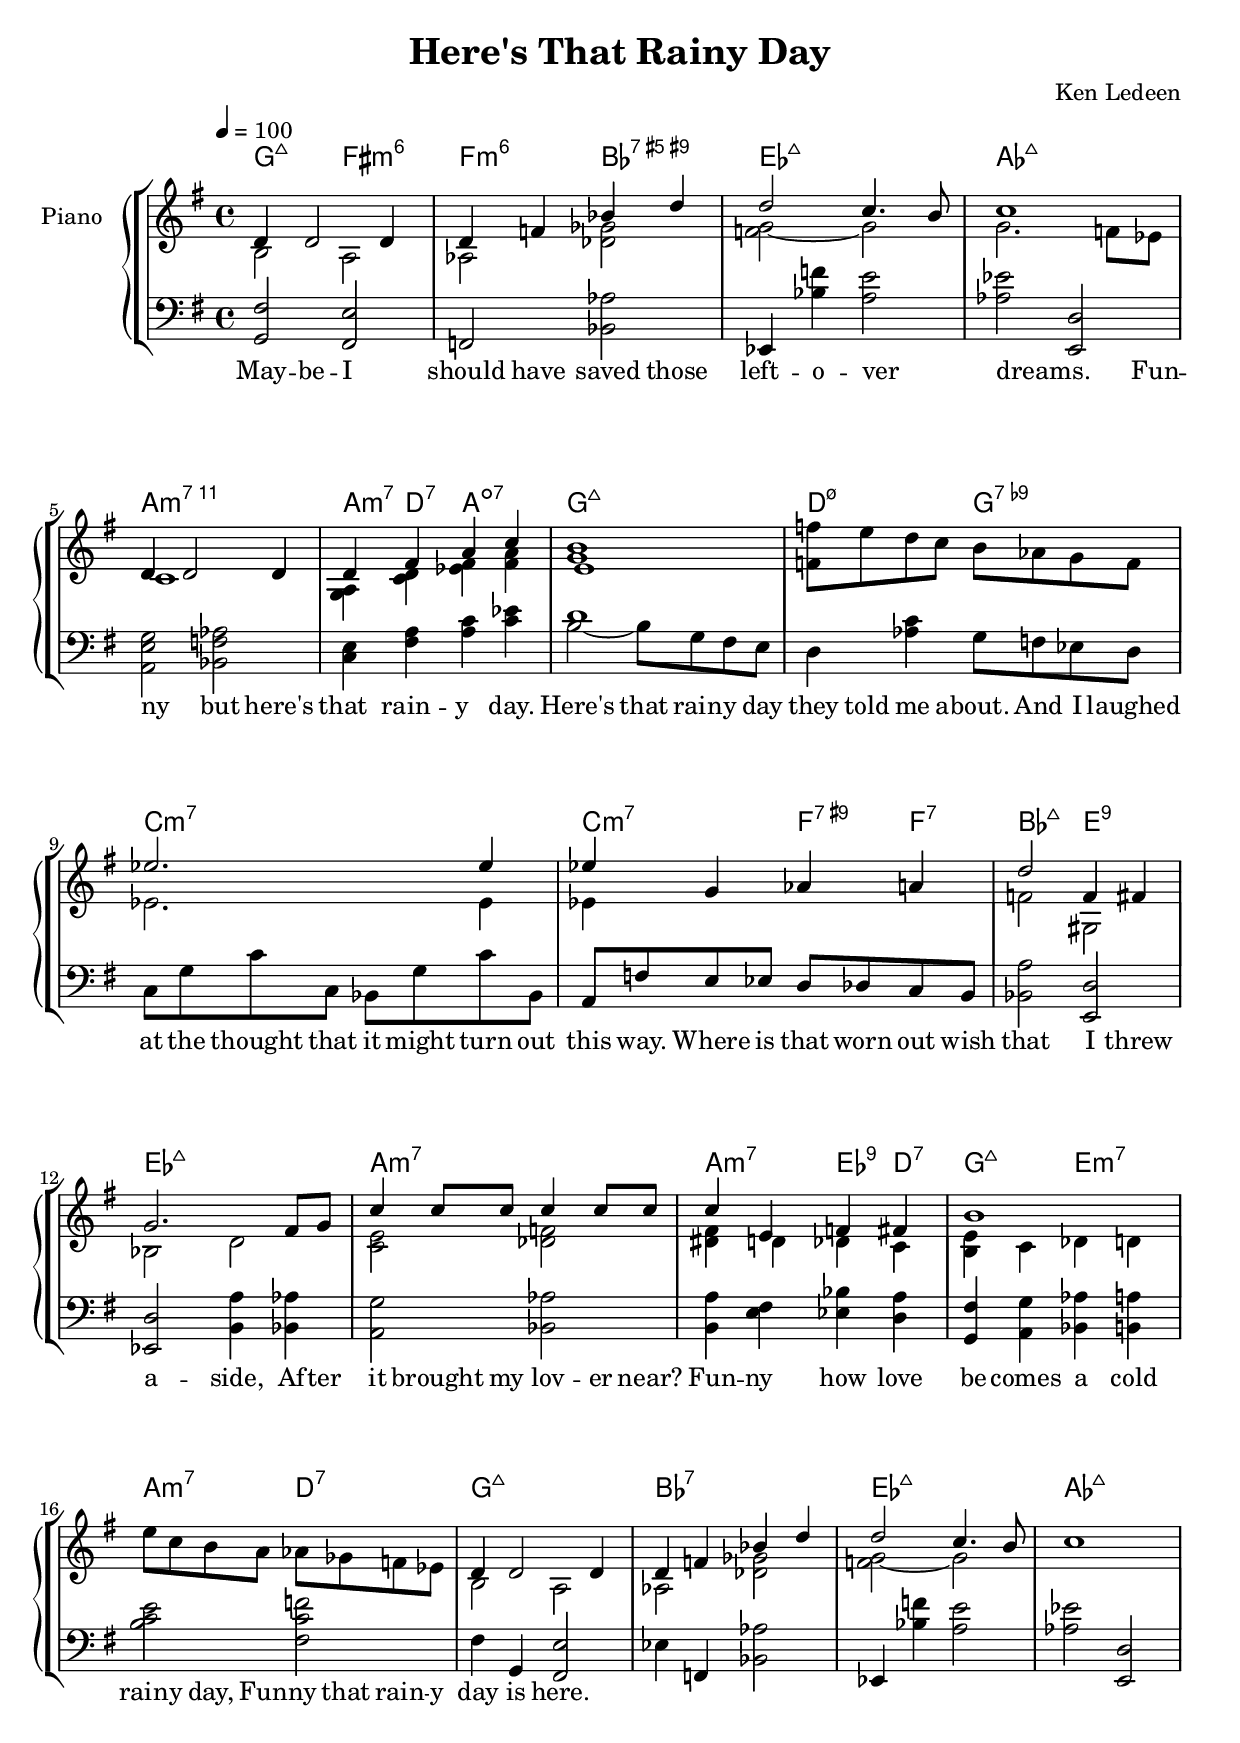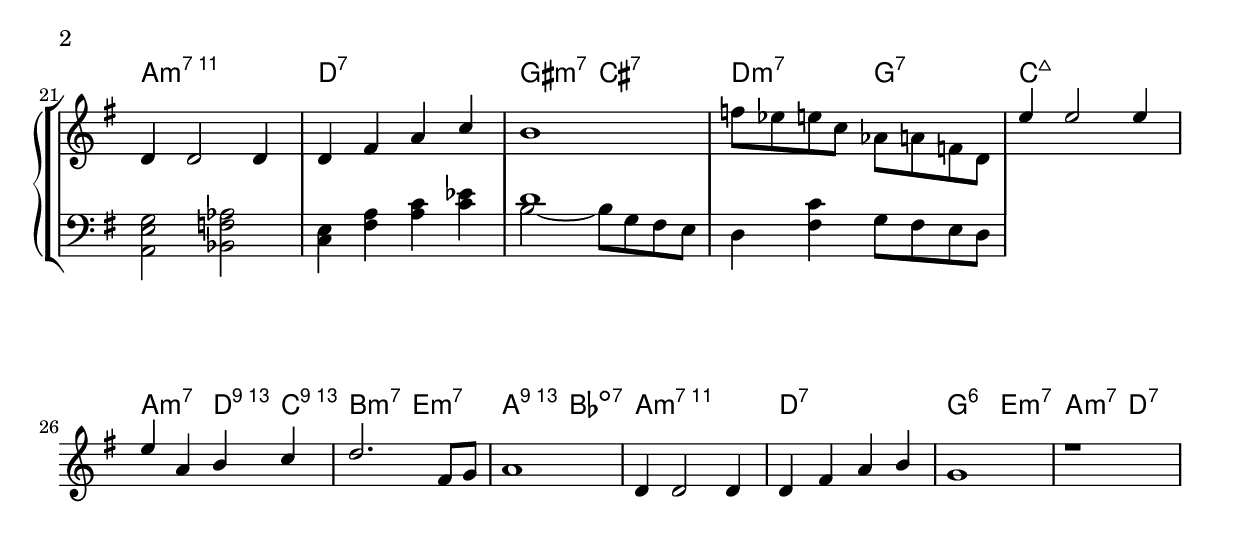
\version "2.18.2"
% 

\header
{ title = "Here's That Rainy Day" 
   arranger = "Ken Ledeen"	
}
heresLyrics = \lyricmode  {
                 May -- be  -- I _ should have saved those left  --  o  --  ver _ dreams. _ _ 
                 Fun -- ny _ but here's that rain -- y day.
                 Here's that rain -- y day they told me a -- bout.
                 And I laughed at the thought that it might turn out this way.
                 
                 Where is that worn out wish that I threw a -- side,
                 Af -- ter it brought my lov -- er near?
                 Fun -- ny how love be -- comes a cold rain -- y day,
                 
                 Fun -- ny that rain -- y day is here.
}

mdecks = \chordmode {
     g1:maj7 f2:min7 bes:7 es1:maj7
     as2:maj7 e:7.9- a:min7 e:7.9- a:min7 as:7
     g1:maj7 d2:min7.5- des:7
     c1:min7 c2:min7 f:7 bes:maj7 d:dim7
     es:maj7 e:7.9-
     a1:min7 aes:7 
     g1:maj7 a2:min7 as:7
      
}
baseChords = \chordmode {
      g2:maj7 fis:min6 f:m6 bes:7.5+.9+ 
              es1:maj7 aes:maj7
              a:min7.11 
              a4:min7 d:7 a2:dim7
              g1:maj7 d2:min7.5- g:7.9-
              c1:min7 c2:min7 f4:9+ f:7 bes2:maj7 e:9 ees1:maj7
              a:min7 a2:min7 es4:9 d:7 g2:maj7 e:min7 a:min7 d:7

              g1:maj7 bes:7 ees:maj7 aes:maj7
              a:min7.11 d:7 gis2:min7 cis:7 d2:min7 g:7
              c1:maj7 a2:min7 d4:13 c:13  b2:min7 e:min7 a:13 bes:dim7
              
              a1:min7.11  d:7 g2:6 e:min7 a:min7 d:7
}
%{
<<
                 {  d4  d2 d4  d f bes d
                    d2 c4. b8 c1
                    
                 }
                 
                 \\
                 { b,2 a as  
                     <des ges>
                     <g bes>2~ g2
                 }
            >>
%}


melody =     
     
     \relative c'
       {       %     VOICE 1                      VOICE 2
              << { d4  d2 d4 }             \\     { b2 a}                               >> 
              << { d4 f bes d }             \\    { as,2 <des ges>2 }           >>
               << { d'2 c4. b8 }            \\    { <f g>2~ g2}                    >>     
              << {  c1  }                       \\   { g2. f8 es }                           >>             
              <<  {  d4 d2 d4 }            \\     { c1 }                              >>
              <<  { d4  fis a c}              \\     { <g, a >4  <c d > <es fis > <fis a > }      >> 
              <<  { e 1 }                       \\     { < g b>1 }                                               >> 
              <<  {   }                          \\      { <f f'>8  e' d c b as g f }    >>
              <<  {   es'2.es4 }             \\     { es,2. es4 }      >>           
              <<  {  es'  g, as a  }         \\     { es }      >>
              <<  { d'2  f,4 fis }           \\     { f2 gis,2 }      >> 
              <<  {  g'2. fis8 g  }         \\     { bes,2 d2 }      >>
              <<  { c'4 c8 c c4 c8 c}    \\     {<c, e>2  <des f>2 }      >>
              <<  {  c'4 e, f fis  }         \\     { <dis fis>4 d des c }      >>
              <<  { b'1  }                    \\     { <b, e>4 c des d }      >>
              <<  {   }                        \\     {   e'8 c b a as ges  f es}      >>
              <<  { d4 d2 d4  }          \\     { b2 a }      >>
              <<  { d4 f bes d   }        \\     { as,2 <des ges >}      >>      
              <<  { d'2 c4. b8  }         \\     { <f g>2~ g2 }      >>    
              <<  { c1  }                    \\     {  }      >>
              <<  {  d,4 d2d4  }        \\     {  }      >>
              <<  {   d4 fis a c }        \\     {  }      >>
              <<  {   b1 }                  \\     {  }      >>   
              <<  {   }                    \\     { f'8 es e c as a f d }      >>
              <<  {  e'4 e2 e4 }          \\     {  }      >>
               <<  {e a, b c   }           \\     {  }      >>
               <<  { d2. fis,8 g   }      \\     {  }      >>  
               <<  {  a1 }      \\     {  }      >>
               <<  { d,4 d2 d4  }      \\     {  }      >>
               <<  {  d fis a b }      \\     {  }      >>
               <<  {  g1  }      \\     {  }      >>
               <<  { r1  }      \\     {  }      >>
               
        
              
             
            
            
                 
       
  
   
 % \new Lyrics \lyricsto "hm" { \heresLyrics  }
 %  \addlyrics \heresLyrics
    %    \addlyrics 
%             {    
%                  May -- be I should have saved those left  --  o  --  ver dreams.
%                  Fun -- ny but here's that rain -- y day.
%                  Here's that rain -- y day they told me a -- bout.
%                  And I laughed at the thought that it might turn out this way.
%                  
%                  Where is that worn out wish that I threw a -- side,
%                  Af -- ter it broiught my lov -- er near?
%                  Fun -- ny how love be -- comes a cold rain -- y day,
%                  
%                  Fun -- ny that rain -- 	`y day is here.
%             }
}		% end of PianoRH

pianoLH = 
{
  
  \relative c
  {
    <g fis'>2 <fis e'> f  < bes as'>
    es,4 < bes'' f'>4 <a e'>2
    <as es'>2  <e, d'>
    <a e' g>2 <bes f' as> 
    <c e>4 <fis a> <a c><c es> 
    <<
         {  d1 }
         \\
         {  b2~ b8 g fis e}
    >>
    d4 <as' c> g8 f es d 
    c8 g' c c, bes g' c bes, 
    a f' e es d des c b 
    
    <bes a'>2 <e, d'>
    <es d'>2 <b' a'>4 <bes as'>  
    <a g'>2 <bes as'>  <b a'>4 <e fis> <es bes'> <d a'>
    
    <g, fis'> <a g'> <bes as'> <b a'>
    <b' c e>2  <fis c' f>
    fis4 g,  <fis e'>2
    es'4 f, <bes as'>2
    es,4 < bes'' f'>4 <a e'>2
    <as es'>2  <e, d'>
    <a e' g>2 <bes f' as> 
    <c e>4 <fis a> <a c><c es> 
    <<    {  d1 }           \\     {  b2~ b8 g fis e}    >>
    d4 <fis c'> g8 fis e d 
 



  }

}    % end of pianoLH

bass = 
{
  
  \relative 
  {  
    a b c d
  }

}
%++++++++++++++++++++++++++++++++
%
% Scheme Function to generate a complete score 
%
%++++++++++++++++++++++++++++++++

scoreSection =
#(define-scheme-function (myTitle  myRight myLeft) (string? ly:music? ly:music?)
    #{
      \score {
          \header { piece = \markup{\fontsize #4 \bold #myTitle }}
           \new PianoStaff 
         <<
           \include "IndianaChords.ly"  
           \new Staff { \key aes \major #myRight }
           \new Staff  { \key aes \major  \clef "bass"  #myLeft }  
         >>
     }  
    #})

%============SCORE================
\score {
  \new StaffGroup <<

    \new PianoStaff <<
         \new ChordNames \baseChords
        %  {
%               g2:maj7 fis:min6 f:m6 bes:7.5+.9+ 
%               es1:maj7 aes:maj7
%               a:min7.11 d:7 g:maj7 d2:min7 g:7.9-
%               c1:min7 c2:min7 f4:9+ f:7 bes2:maj7 e:9 ees1:maj7
%               a:min7 a2:min7 es4:9 d:7 g2:maj7 e:min7 a:min7 d:7
% 
%               g1:maj7 bes:7 ees:maj7 aes:maj7
%               a:min7.11 d:7 gis2:min7 cis:7 d2:min7 g:7
%               c1:maj7 a2:min7 d4:13 c:13  b2:min7 e:min7 a:13 bes:dim7
%               
%               a1:min7.11  d:7 g2:6 e:min7 a:min7 d:7
% 
%          }
      \new Staff  \with {instrumentName = #"Piano " }
      {
        \tempo 4=100
        \key g \major		
       \melody
       
      }  % end of treble staff

      \new Staff 
      {
        \key g \major
        \clef "bass"
        \pianoLH
      } % end of bass staff

    >>
    \addlyrics \heresLyrics 

    
%NOTE:remove block comment below to include staff for separate Bass line
%{
    \new Staff \with {instrumentName = #"Bass " }

    {

      \key f \major
      \clef "bass"
      \bass
   
    } % end of Standing Bass
    %}
  >>   % end of Staff Group for Keyboard & Baass
  \layout {}
 %	\midi {}
}    % end of score
